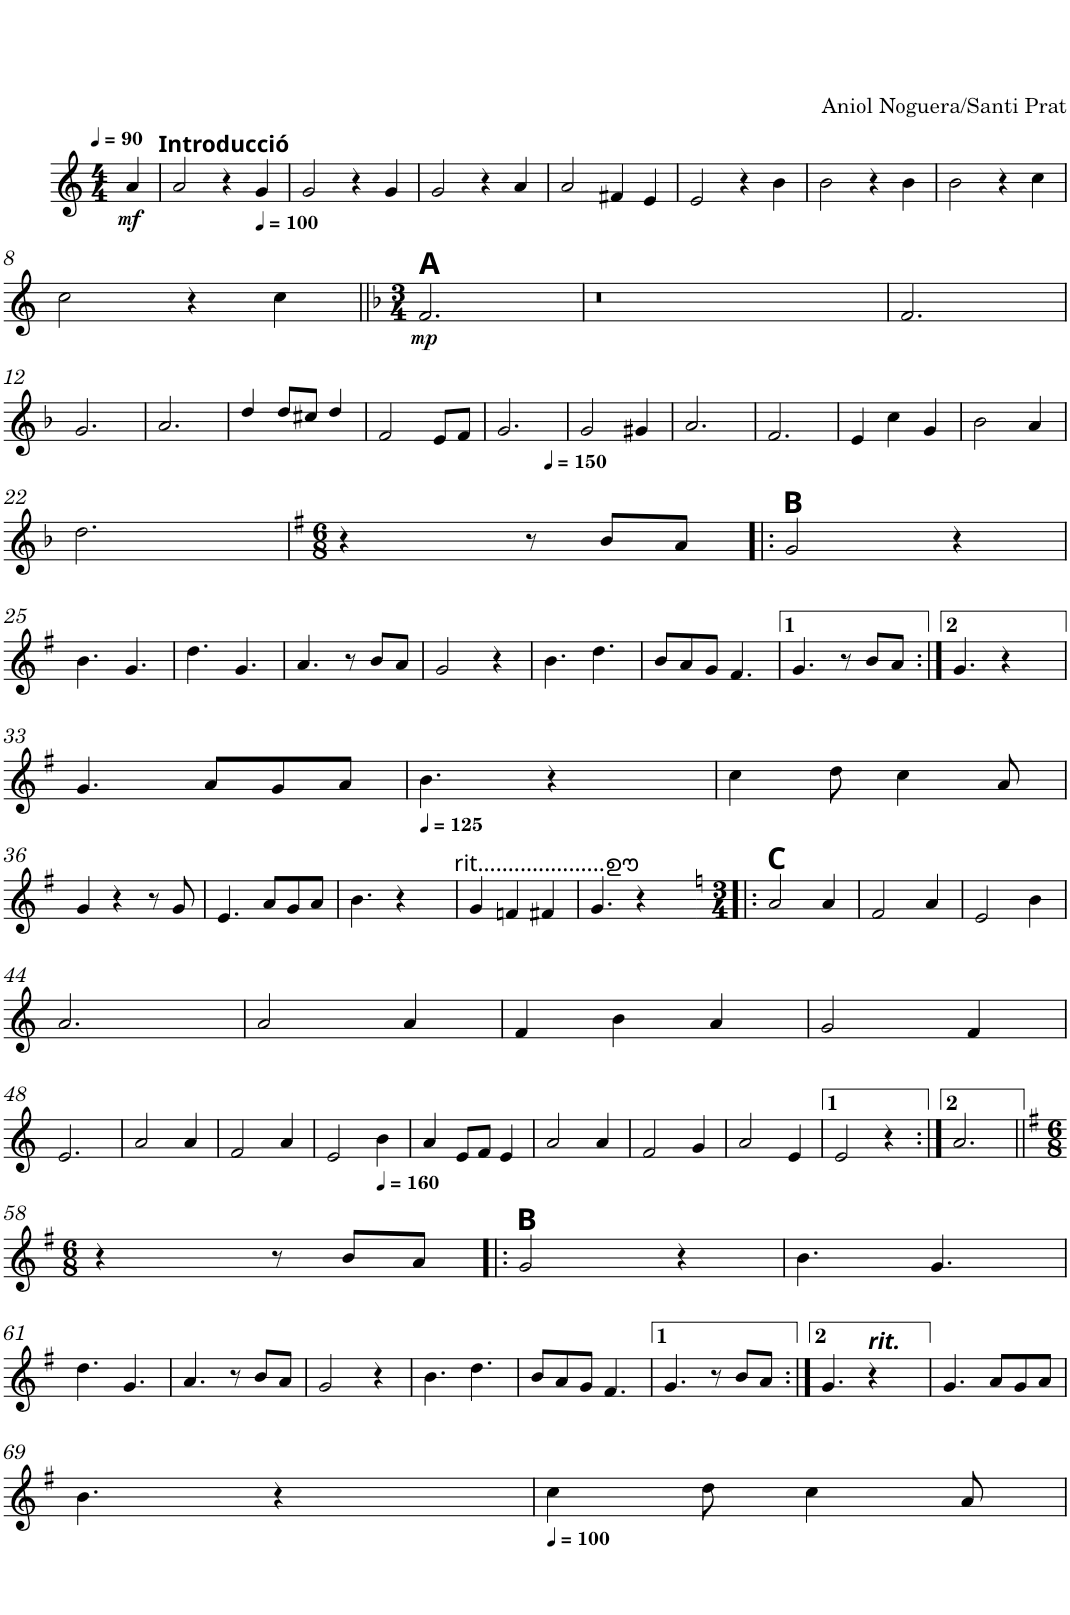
**kern	**dynam
*part1	*part1
*staff1	*staff1
*I"Gralla 3	*
*clefG2	*
*Trd8c14	*
*k[]	*
*M4/4	*
*MM90	*
=	=
!	!LO:DY:b
4a/	mf
!LO:TX:a:B:t=Introducció	!
=1	=1
2a/	.
4r	.
*MM100	*
4g/	.
=2	=2
2g/	.
4r	.
4g/	.
=3	=3
2g/	.
4r	.
4a/	.
=4	=4
2a/	.
4f#X/	.
4e/	.
=5	=5
2e/	.
4r	.
4b\	.
=6	=6
2b\	.
4r	.
4b\	.
=7	=7
2b\	.
4r	.
4cc\	.
!!LO:LB:g=z
=8	=8
2cc\	.
4r	.
4cc\	.
=9||	=9||
*k[b-]	*
*M3/4	*
!LO:TX:a:B:t=A	!
!	!LO:DY:b
2.f/	mp
=10	=10
2.r	.
=11	=11
2.f/	.
!!LO:LB:g=z
=12	=12
2.g/	.
=13	=13
2.a/	.
=14	=14
4dd/	.
8dd/L	.
8cc#X/J	.
4dd/	.
=15	=15
2f/	.
8e/L	.
8f/J	.
=16	=16
*^	*
2.g/	2ryy	.
*MM150	*	*
.	4ryy	.
*v	*v	*
=17	=17
2g/	.
4g#X/	.
=18	=18
2.a/	.
=19	=19
2.f/	.
=20	=20
4e/	.
4cc\	.
4g/	.
=21	=21
2b-\	.
4a/	.
!!LO:LB:g=z
=22	=22
2.dd\	.
=23	=23
*k[f#]	*
*M6/8	*
4r	.
8ryy	.
8r	.
8b/L	.
8a/J	.
=24!|:	=24!|:
!LO:TX:a:B:t=B	!
2g/	.
4r	.
!!LO:LB:g=z
=25	=25
4.b\	.
4.g/	.
=26	=26
4.dd\	.
4.g/	.
=27	=27
4.a/	.
8r	.
8b/L	.
8a/J	.
=28	=28
2g/	.
4r	.
=29	=29
4.b\	.
4.dd\	.
=30	=30
8b/L	.
8a/	.
8g/J	.
4.f#/	.
=31	=31
4.g/	.
8r	.
8b/L	.
8a/J	.
=32:|!	=32:|!
4.g/	.
4r	.
8ryy	.
!!LO:LB:g=z
=33	=33
4.g/	.
8a/L	.
8g/	.
8a/J	.
=34	=34
*MM125	*
4.b\	.
4r	.
8ryy	.
=35	=35
4cc\	.
8dd\	.
4cc\	.
8a/	.
!!LO:LB:g=z
=36	=36
4g/	.
4r	.
8r	.
8g/	.
=37	=37
4.e/	.
8a/L	.
8g/	.
8a/J	.
=38	=38
4.b\	.
4r	.
8ryy	.
!LO:TX:a:t=rit.....................ഊ	!
=39	=39
4g/	.
4fn/	.
4f#X/	.
=40	=40
4.g/	.
4r	.
8ryy	.
=41!|:	=41!|:
*k[]	*
*M3/4	*
!LO:TX:a:B:t=C	!
2a/	.
4a/	.
=42	=42
2f/	.
4a/	.
=43	=43
2e/	.
4b\	.
!!LO:LB:g=z
=44	=44
2.a/	.
=45	=45
2a/	.
4a/	.
=46	=46
4f/	.
4b\	.
4a/	.
=47	=47
2g/	.
4f/	.
!!LO:LB:g=z
=48	=48
2.e/	.
=49	=49
2a/	.
4a/	.
=50	=50
2f/	.
4a/	.
=51	=51
2e/	.
*MM160	*
4b\	.
=52	=52
4a/	.
8e/L	.
8f/J	.
4e/	.
=53	=53
2a/	.
4a/	.
=54	=54
2f/	.
4g/	.
=55	=55
2a/	.
4e/	.
=56	=56
2e/	.
4r	.
=57:|!	=57:|!
2.a/	.
!!LO:LB:g=z
=58||	=58||
*k[f#]	*
*M6/8	*
4r	.
8ryy	.
8r	.
8b/L	.
8a/J	.
=59!|:	=59!|:
!LO:TX:a:B:t=B	!
2g/	.
4r	.
=60	=60
4.b\	.
4.g/	.
!!LO:LB:g=z
=61	=61
4.dd\	.
4.g/	.
=62	=62
4.a/	.
8r	.
8b/L	.
8a/J	.
=63	=63
2g/	.
4r	.
=64	=64
4.b\	.
4.dd\	.
=65	=65
8b/L	.
8a/	.
8g/J	.
4.f#/	.
=66	=66
4.g/	.
8r	.
8b/L	.
8a/J	.
=67:|!	=67:|!
4.g/	.
!LO:TX:a:Bi:t=rit.	!
4r	.
8ryy	.
=68	=68
4.g/	.
8a/L	.
8g/	.
8a/J	.
!!LO:LB:g=z
=69	=69
4.b\	.
4r	.
8ryy	.
=70	=70
*MM100	*
4cc\	.
8dd\	.
4cc\	.
8a/	.
=	=
*-	*-
